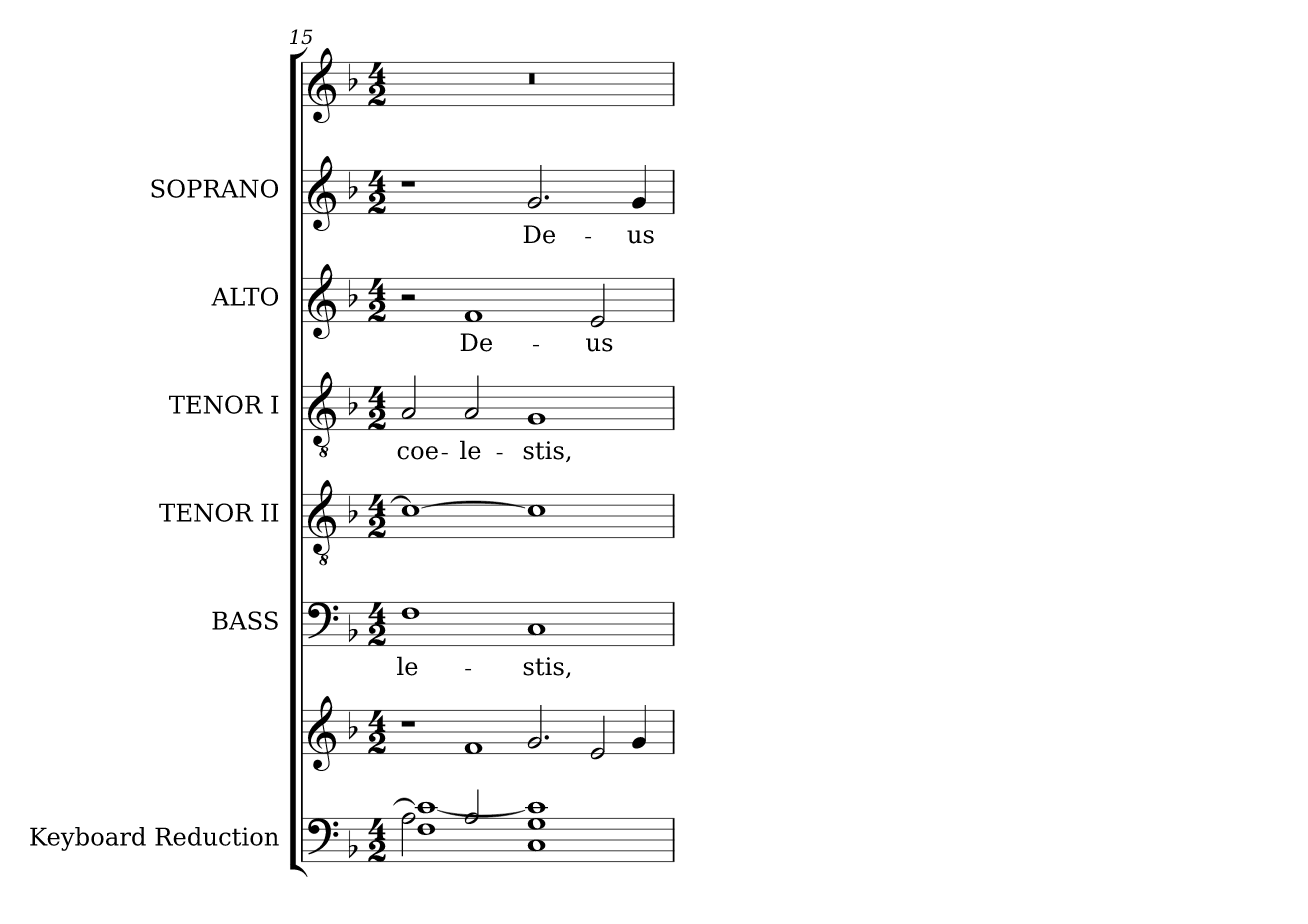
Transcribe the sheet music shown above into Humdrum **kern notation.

**kern	**kern	**kern	**text	**kern	**kern	**text	**kern	**text	**kern	**text	**kern
*part7	*part7	*part6	*part6	*part5	*part4	*part4	*part3	*part3	*part2	*part2	*part1
*staff8	*staff7	*staff6	*staff6	*staff5	*staff4	*staff4	*staff3	*staff3	*staff2	*staff2	*staff1
*I"Keyboard Reduction	*	*I"BASS	*	*I"TENOR II	*I"TENOR I	*	*I"ALTO	*	*I"SOPRANO	*	*
*I'Reduc.	*	*I'B.	*	*I'T. II	*I'T. I	*	*I'A.	*	*I'S.	*	*
*clefF4	*clefG2	*clefF4	*	*clefGv2	*clefGv2	*	*clefG2	*	*clefG2	*	*clefG2
*	*	*	*	*ITrd7c12	*ITrd7c12	*	*	*	*	*	*
*k[b-]	*k[b-]	*k[b-]	*	*k[b-]	*k[b-]	*	*k[b-]	*	*k[b-]	*	*k[b-]
*F:	*F:	*F:	*	*F:	*F:	*	*F:	*	*F:	*	*F:
*M4/2	*M4/2	*M4/2	*	*M4/2	*M4/2	*	*M4/2	*	*M4/2	*	*M4/2
=15	=15	=15	=15	=15	=15	=15	=15	=15	=15	=15	=15
*^	*^	*	*	*	*	*	*	*	*	*	*
!	!	!	!	!	!LO:LY:b:color=#000000	!	!	!	!	!	!	!	!
!	!	!	!	!	!	!	!	!LO:LY:b:color=#000000	!	!	!	!	!LO:N:vis=1
2Ai\	1Fi 1ci_	1r	2ryy	1Fi	-le-	1Ci_	2AAi/	coe-	2r	.	1r	.	0r
!	!	!	!	!	!	!	!	!LO:LY:b:color=#000000	!	!	!	!	!
!	!	!	!	!	!	!	!	!	!	!LO:LY:b:color=#000000	!	!	!
2Ai/	.	.	1fi	.	.	.	2AAi/	-le-	1fi	De-	.	.	.
!	!	!	!	!	!LO:LY:b:color=#000000	!	!	!	!	!	!	!	!
!	!	!	!	!	!	!	!	!LO:LY:b:color=#000000	!	!	!	!	!
!	!	!	!	!	!	!	!	!	!	!	!	!LO:LY:b:color=#000000	!
1Ci 1Gi 1ci]	1ryy	2.gi/	.	1Ci	-stis,	1Ci]	1GGi	-stis,	.	.	2.gi/	De-	.
!	!	!	!	!	!	!	!	!	!	!LO:LY:b:color=#000000	!	!	!
.	.	.	2ei/	.	.	.	.	.	2ei/	-us	.	.	.
!	!	!	!	!	!	!	!	!	!	!	!	!LO:LY:b:color=#000000	!
.	.	4gi/	.	.	.	.	.	.	.	.	4gi/	-us	.
*v	*v	*	*	*	*	*	*	*	*	*	*	*	*
*	*v	*v	*	*	*	*	*	*	*	*	*	*
=	=	=	=	=	=	=	=	=	=	=	=
*-	*-	*-	*-	*-	*-	*-	*-	*-	*-	*-	*-
